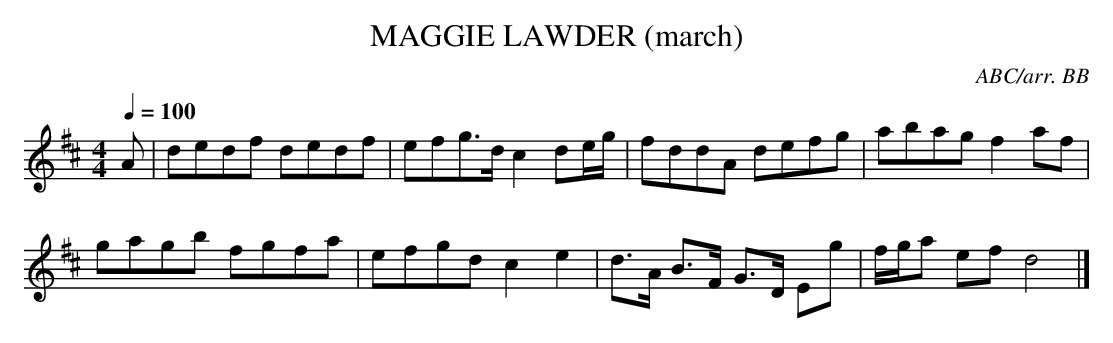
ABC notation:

X:1
T:MAGGIE LAWDER (march)
C:ABC/arr. BB
measures of variations which are not included here.
Q:1/4=100
M:4/4
L:1/8
K:D
A|dedf dedf|efg>d c2de/g/|fddA defg|abag f2af|
gagb fgfa|efgd c2e2|d>A B>F G>D Eg|f/g/a ef d4 |]
